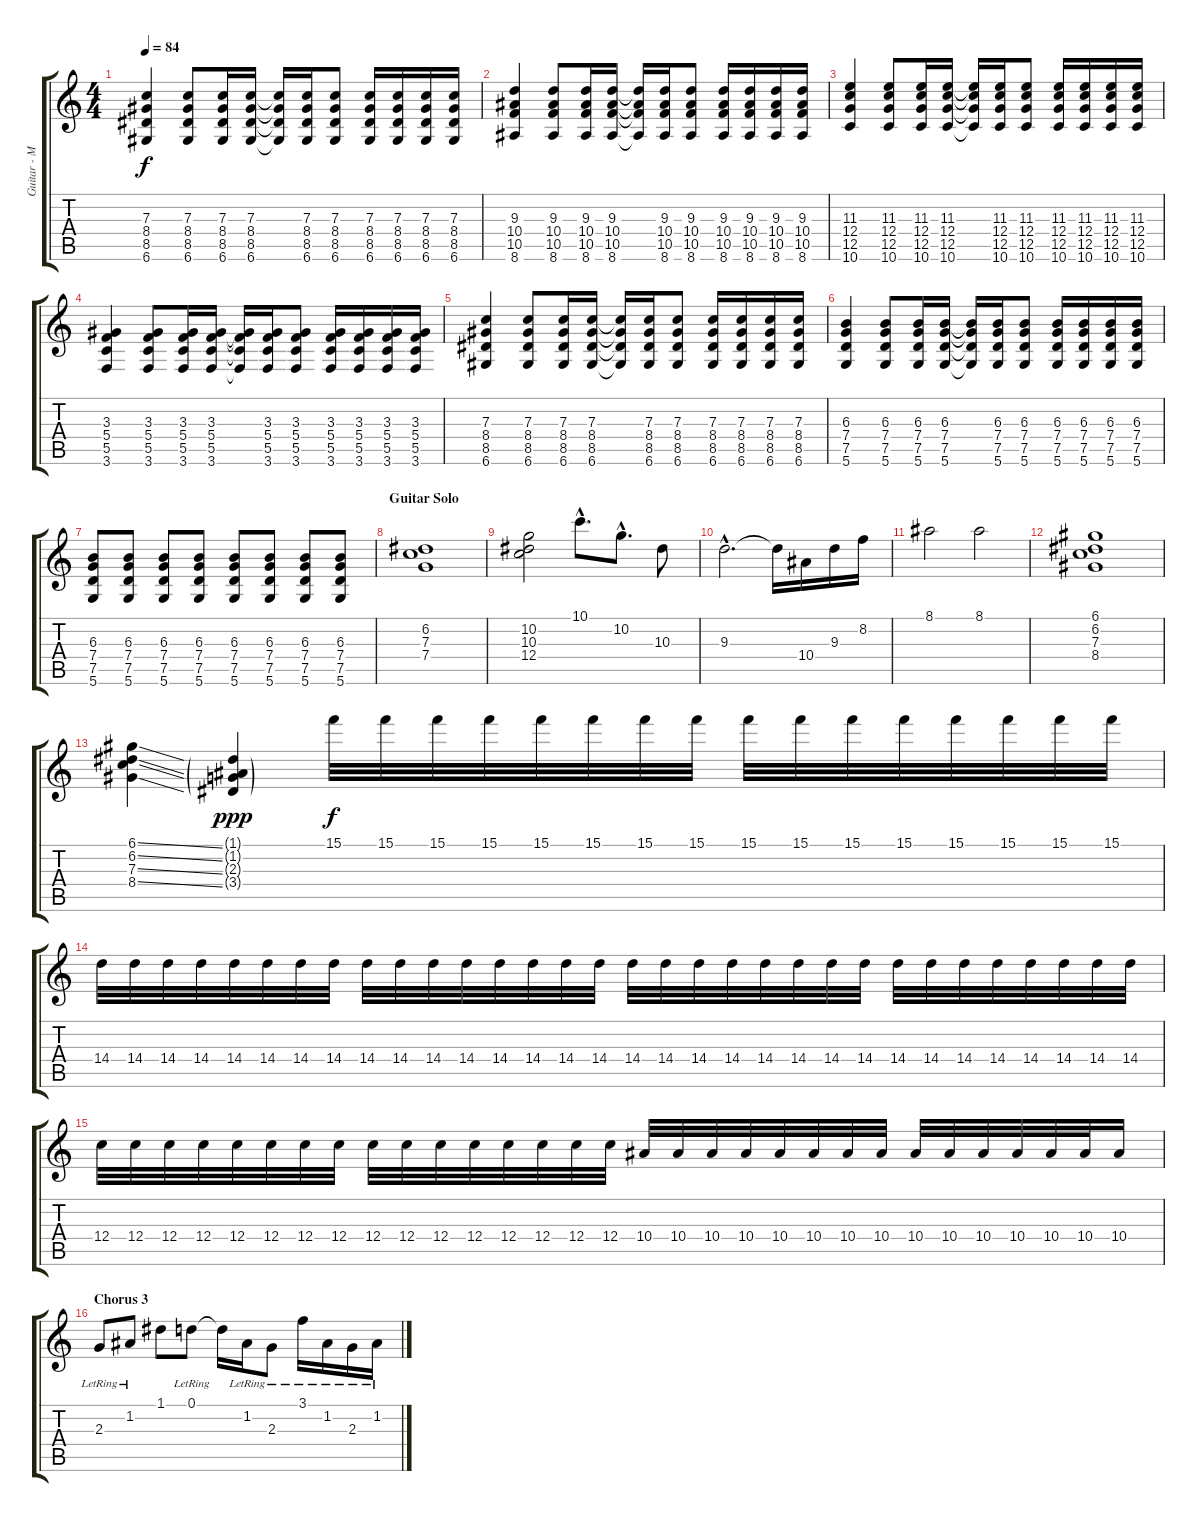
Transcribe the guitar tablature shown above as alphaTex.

\track ("Guitar - Mark Engles" "Guitar - M") {instrument distortionguitar}
\staff {score tabs}
\tuning (D4 A3 F3 C3 G2 D2) {hide}
\ts (4 4)
\tempo 84
\clef g2
\ks c
(7.3 8.4 8.5 6.6).4{dy f} (7.3 8.4 8.5 6.6).8 (7.3 8.4 8.5 6.6).16 (7.3 8.4 8.5 6.6).16 (7.3{t} 8.4{t} 8.5{t} 6.6{t}).16 (7.3 8.4 8.5 6.6).16 (7.3 8.4 8.5 6.6).8 (7.3 8.4 8.5 6.6).16 (7.3 8.4 8.5 6.6).16 (7.3 8.4 8.5 6.6).16 (7.3 8.4 8.5 6.6).16 |
(9.3 10.4 10.5 8.6).4 (9.3 10.4 10.5 8.6).8 (9.3 10.4 10.5 8.6).16 (9.3 10.4 10.5 8.6).16 (9.3{t} 10.4{t} 10.5{t} 8.6{t}).16 (9.3 10.4 10.5 8.6).16 (9.3 10.4 10.5 8.6).8 (9.3 10.4 10.5 8.6).16 (9.3 10.4 10.5 8.6).16 (9.3 10.4 10.5 8.6).16 (9.3 10.4 10.5 8.6).16 |
(11.3 12.4 12.5 10.6).4 (11.3 12.4 12.5 10.6).8 (11.3 12.4 12.5 10.6).16 (11.3 12.4 12.5 10.6).16 (11.3{t} 12.4{t} 12.5{t} 10.6{t}).16 (11.3 12.4 12.5 10.6).16 (11.3 12.4 12.5 10.6).8 (11.3 12.4 12.5 10.6).16 (11.3 12.4 12.5 10.6).16 (11.3 12.4 12.5 10.6).16 (11.3 12.4 12.5 10.6).16 |
(3.3 5.4 5.5 3.6).4 (3.3 5.4 5.5 3.6).8 (3.3 5.4 5.5 3.6).16 (3.3 5.4 5.5 3.6).16 (3.3{t} 5.4{t} 5.5{t} 3.6{t}).16 (3.3 5.4 5.5 3.6).16 (3.3 5.4 5.5 3.6).8 (3.3 5.4 5.5 3.6).16 (3.3 5.4 5.5 3.6).16 (3.3 5.4 5.5 3.6).16 (3.3 5.4 5.5 3.6).16 |
(7.3 8.4 8.5 6.6).4 (7.3 8.4 8.5 6.6).8 (7.3 8.4 8.5 6.6).16 (7.3 8.4 8.5 6.6).16 (7.3{t} 8.4{t} 8.5{t} 6.6{t}).16 (7.3 8.4 8.5 6.6).16 (7.3 8.4 8.5 6.6).8 (7.3 8.4 8.5 6.6).16 (7.3 8.4 8.5 6.6).16 (7.3 8.4 8.5 6.6).16 (7.3 8.4 8.5 6.6).16 |
(6.3 7.4 7.5 5.6).4 (6.3 7.4 7.5 5.6).8 (6.3 7.4 7.5 5.6).16 (6.3 7.4 7.5 5.6).16 (6.3{t} 7.4{t} 7.5{t} 5.6{t}).16 (6.3 7.4 7.5 5.6).16 (6.3 7.4 7.5 5.6).8 (6.3 7.4 7.5 5.6).16 (6.3 7.4 7.5 5.6).16 (6.3 7.4 7.5 5.6).16 (6.3 7.4 7.5 5.6).16 |
(6.3 7.4 7.5 5.6).8 (6.3 7.4 7.5 5.6).8 (6.3 7.4 7.5 5.6).8 (6.3 7.4 7.5 5.6).8 (6.3 7.4 7.5 5.6).8 (6.3 7.4 7.5 5.6).8 (6.3 7.4 7.5 5.6).8 (6.3 7.4 7.5 5.6).8 |
\section ("" "Guitar Solo")
(6.2 7.3 7.4).1 |
(10.2 10.3 12.4).2 10.1{hac}.8{d} 10.2{hac}.8{d} 10.3.8 |
9.3{hac}.2{d} 9.3{t}.16 10.4.16 9.3.16 8.2.16 |
8.1.2 8.1.2 |
(6.1 6.2 7.3 8.4).1 |
(6.1{ss} 6.2{ss} 7.3{ss} 8.4{ss}).4{volume 14} (1.1{g} 1.2{g} 2.3{g} 3.4{g}).4{dy ppp} 15.1.32{dy f} 15.1.32 15.1.32 15.1.32 15.1.32 15.1.32 15.1.32 15.1.32 15.1.32 15.1.32 15.1.32 15.1.32 15.1.32 15.1.32 15.1.32 15.1.32 |
14.4.32 14.4.32 14.4.32 14.4.32 14.4.32 14.4.32 14.4.32 14.4.32 14.4.32 14.4.32 14.4.32 14.4.32 14.4.32 14.4.32 14.4.32 14.4.32 14.4.32 14.4.32 14.4.32 14.4.32 14.4.32 14.4.32 14.4.32 14.4.32 14.4.32 14.4.32 14.4.32 14.4.32 14.4.32 14.4.32 14.4.32 14.4.32 |
12.4.32 12.4.32 12.4.32 12.4.32 12.4.32 12.4.32 12.4.32 12.4.32 12.4.32 12.4.32 12.4.32 12.4.32 12.4.32 12.4.32 12.4.32 12.4.32 10.4.32 10.4.32 10.4.32 10.4.32 10.4.32 10.4.32 10.4.32 10.4.32 10.4.32 10.4.32 10.4.32 10.4.32 10.4.32 10.4.32 10.4.16 |
\section ("" "Chorus 3")
2.3{lr}.8{volume 12 instrument electricguitarclean} 1.2{lr}.8 1.1.8 0.1{lr}.8 0.1{t}.16 1.2{lr}.16 2.3{lr}.8 3.1{lr}.16 1.2{lr}.16 2.3{lr}.16 1.2{lr}.16
